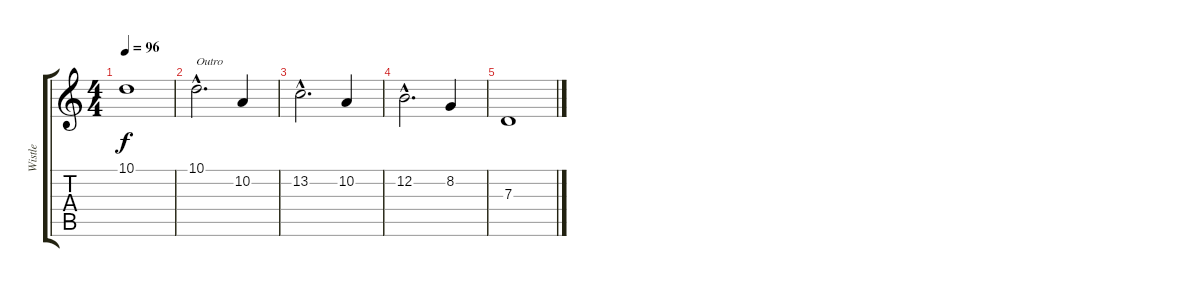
\track ("Wistle" "Wistle") {instrument lead3calliope}
\staff {score tabs}
\tuning (E4 B3 G3 D3 A2 E2) {hide}
\ts (4 4)
\tempo 96
\clef g2
\ks c
10.1.1{dy f} |
10.1{hac}.2{d txt "Outro"} 10.2.4 |
13.2{hac}.2{d} 10.2.4 |
12.2{hac}.2{d} 8.2.4 |
7.3.1
